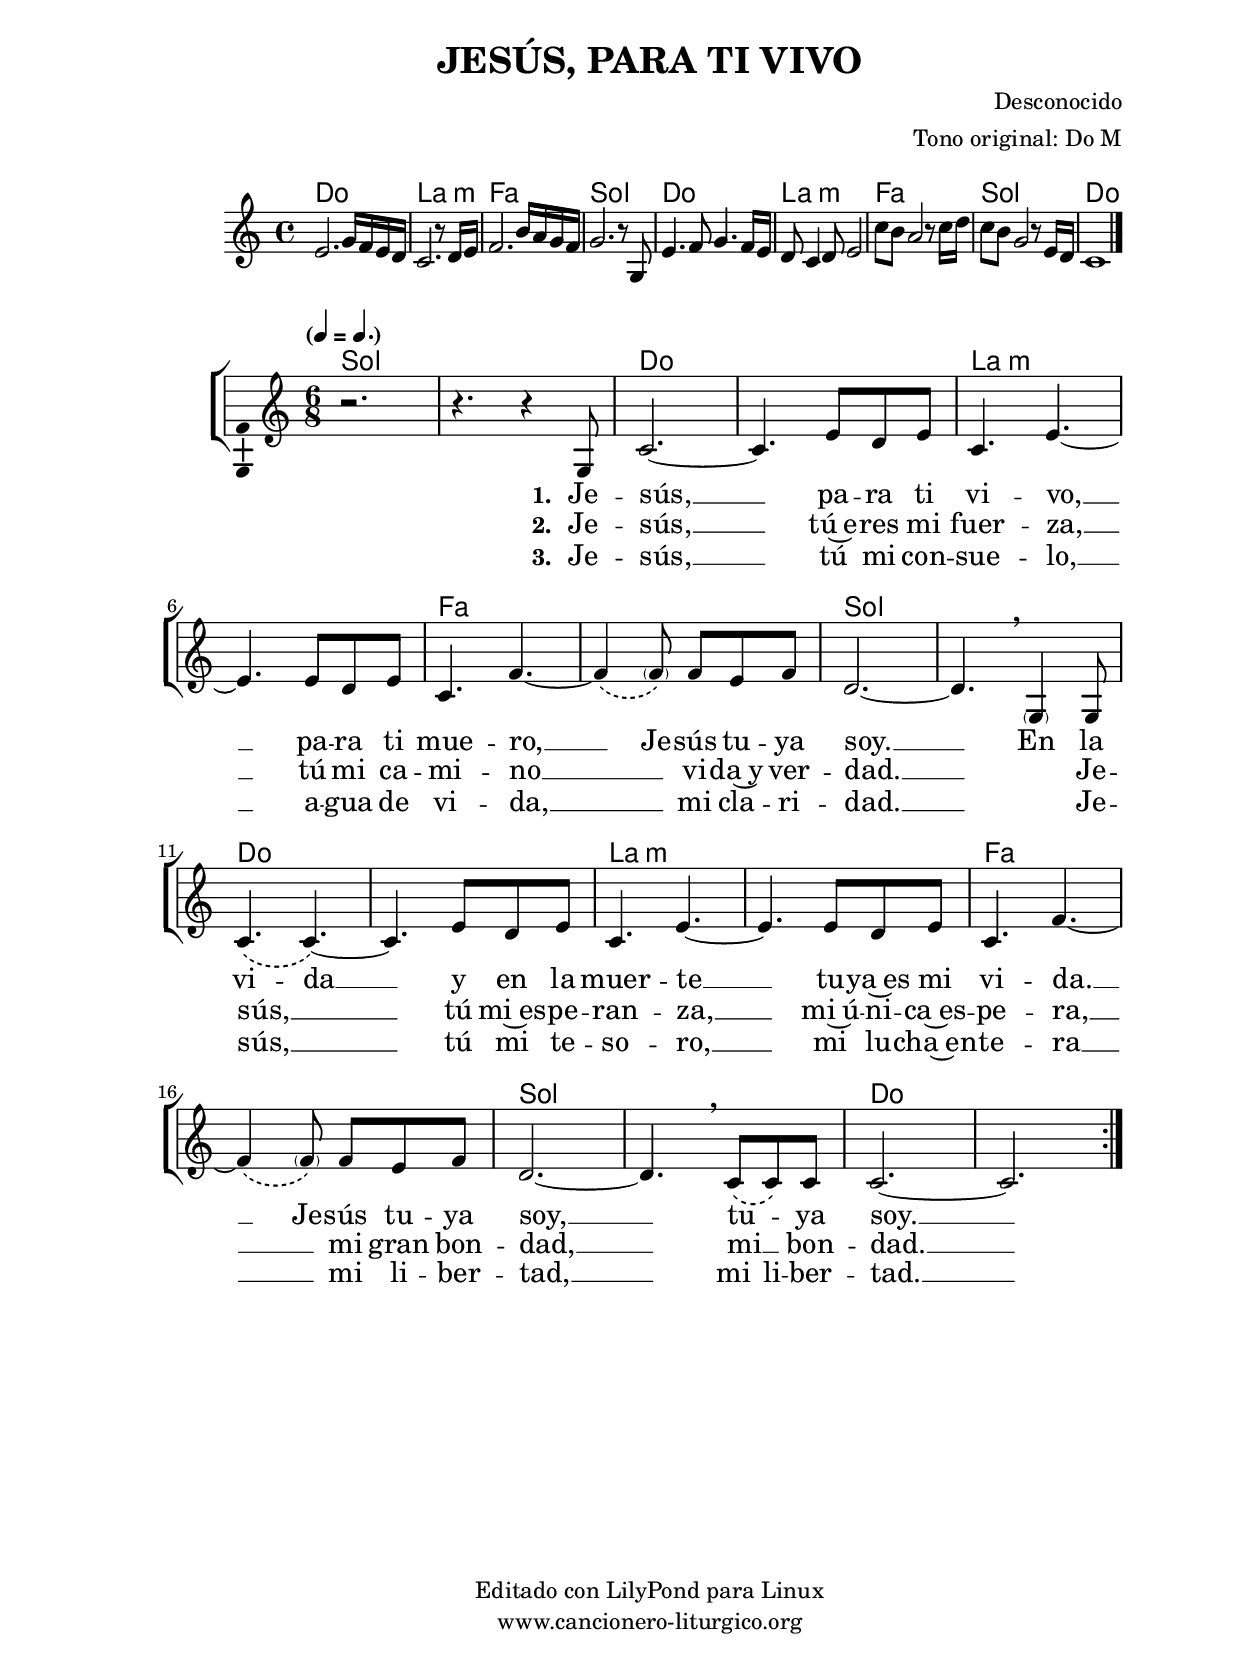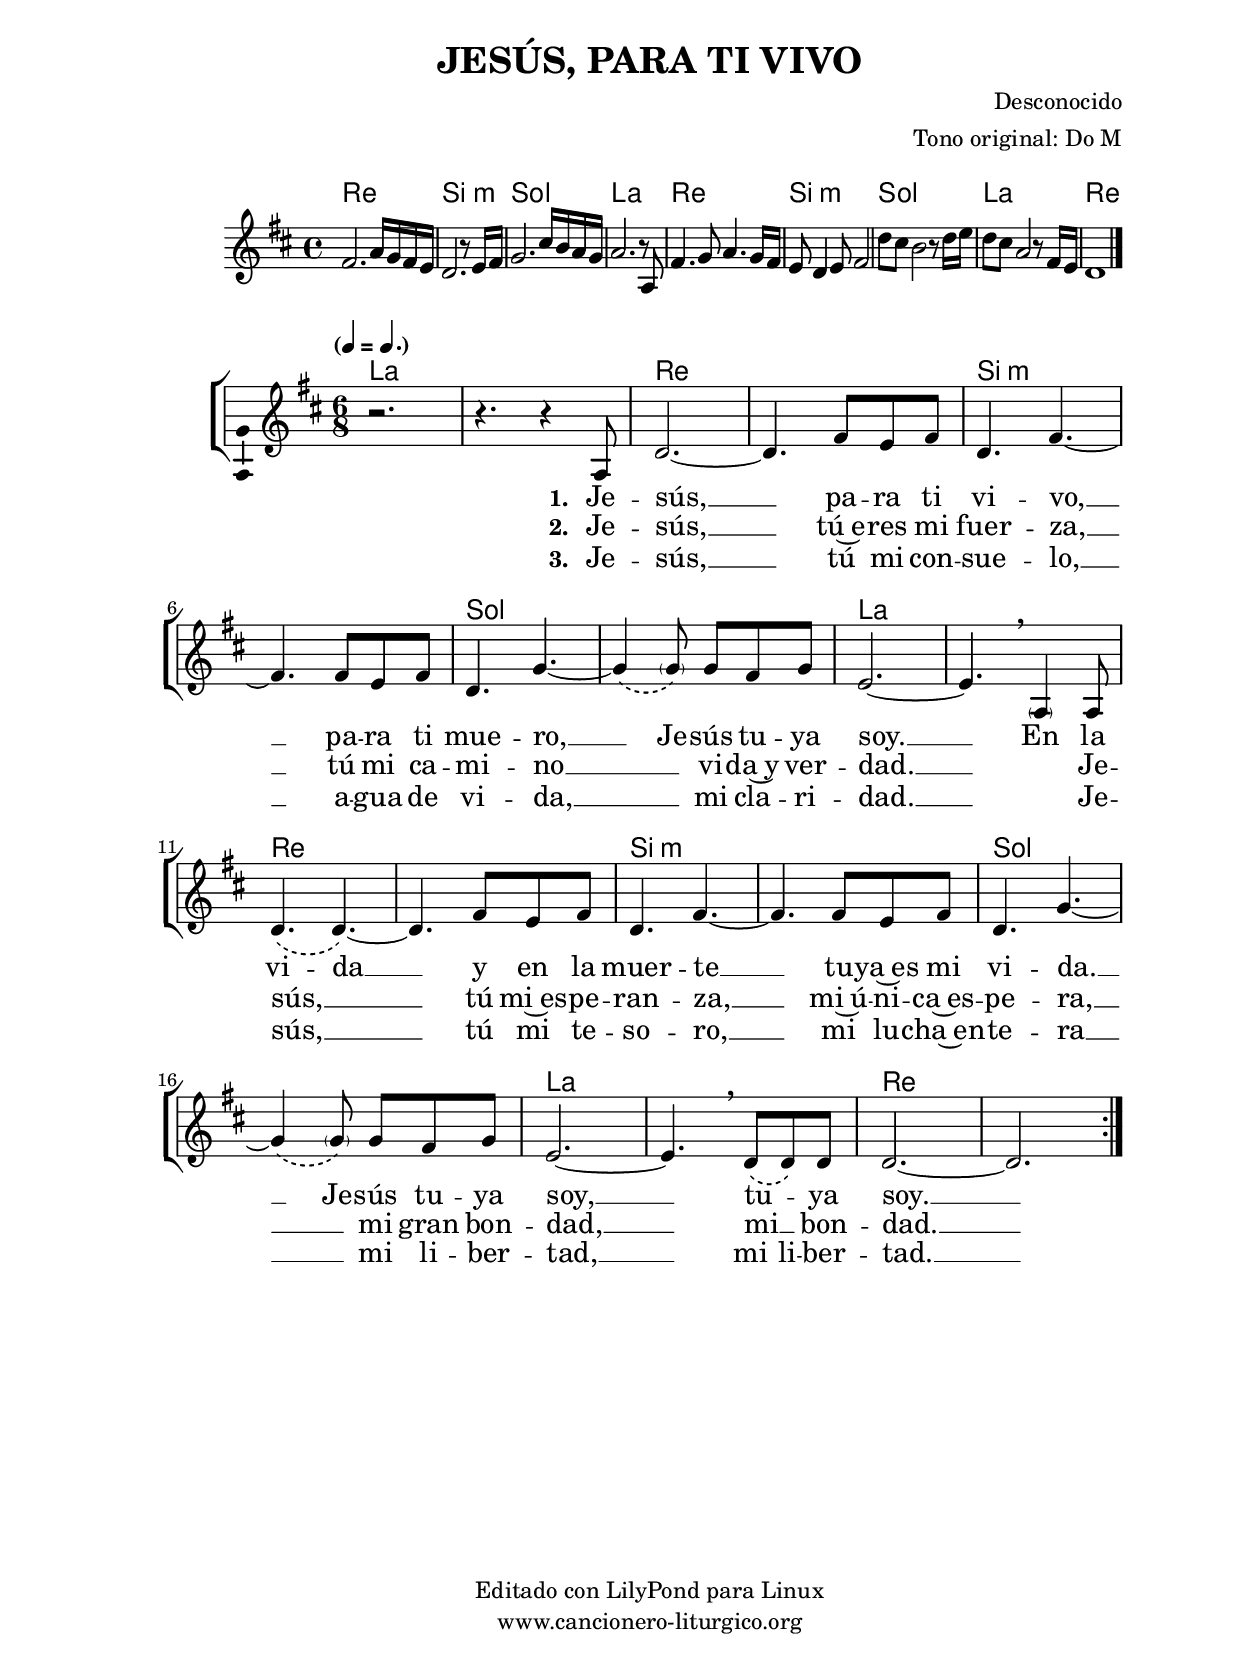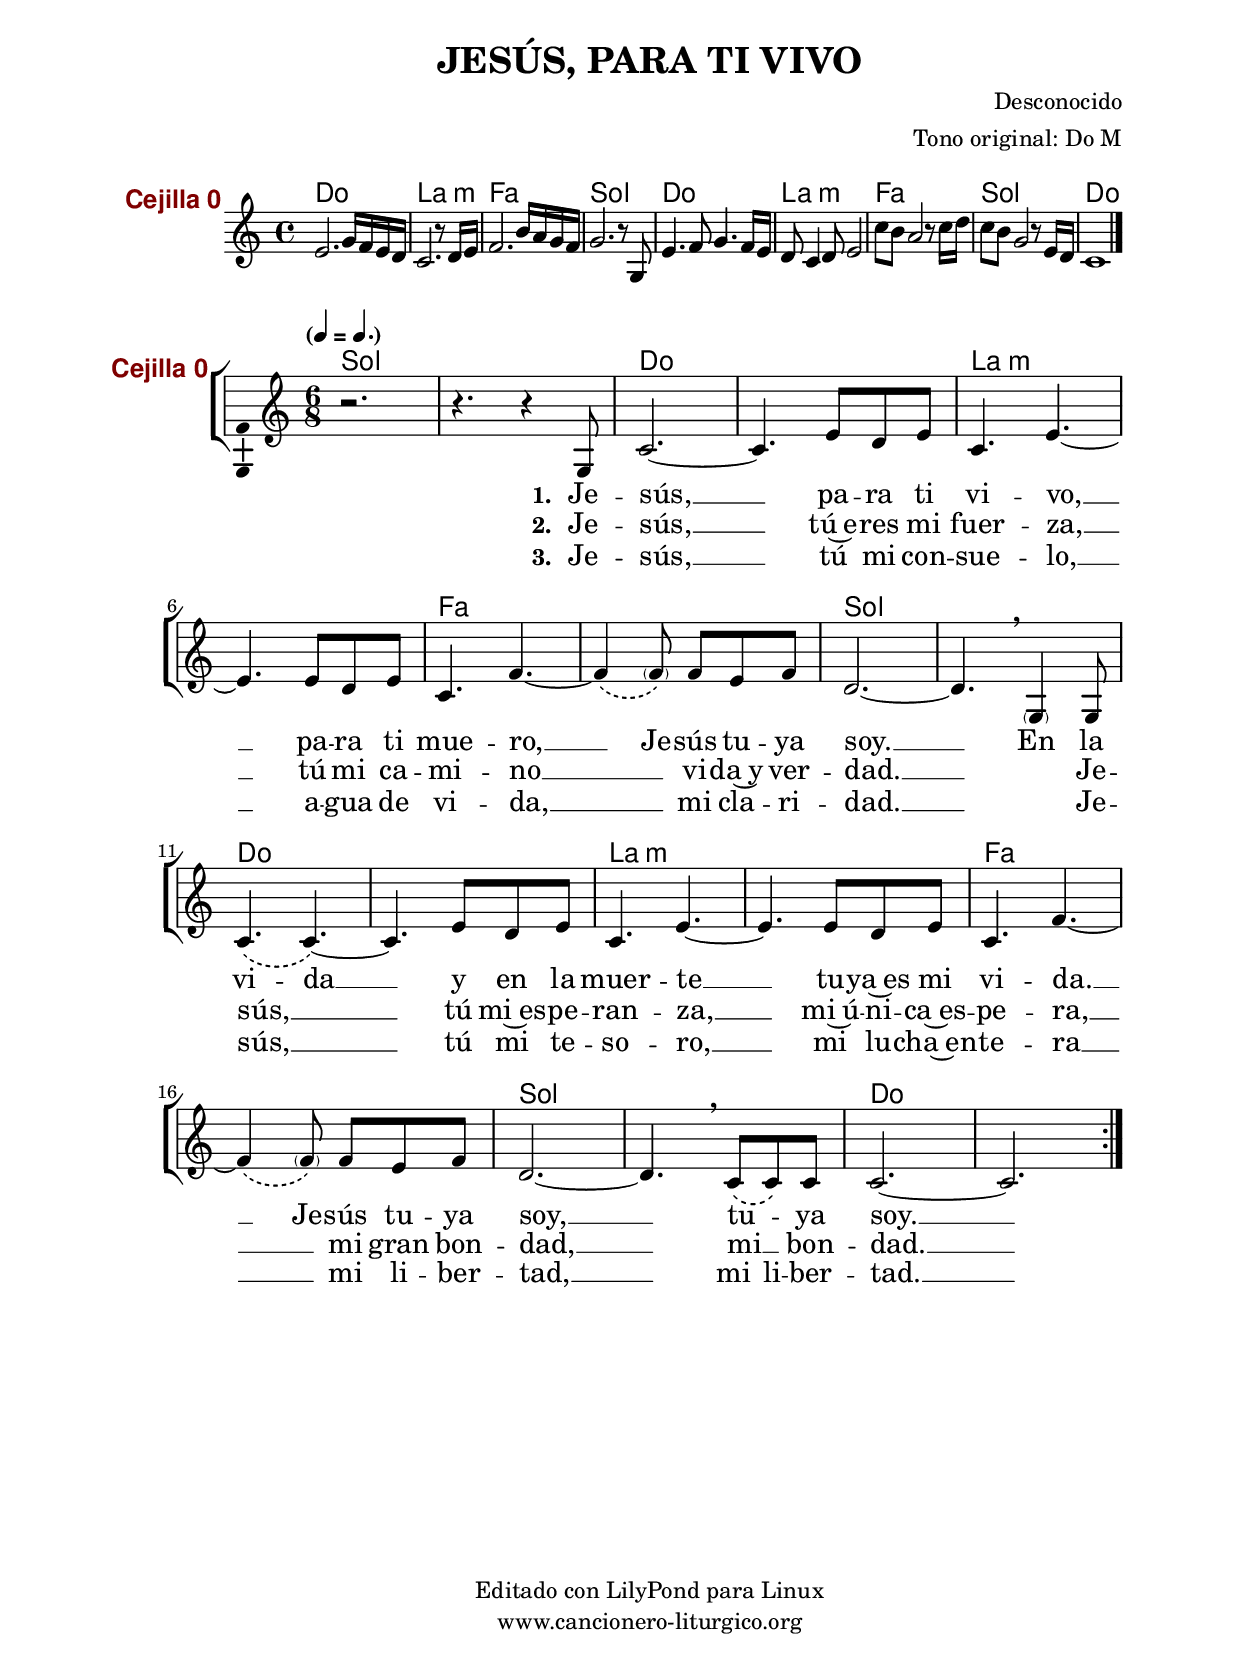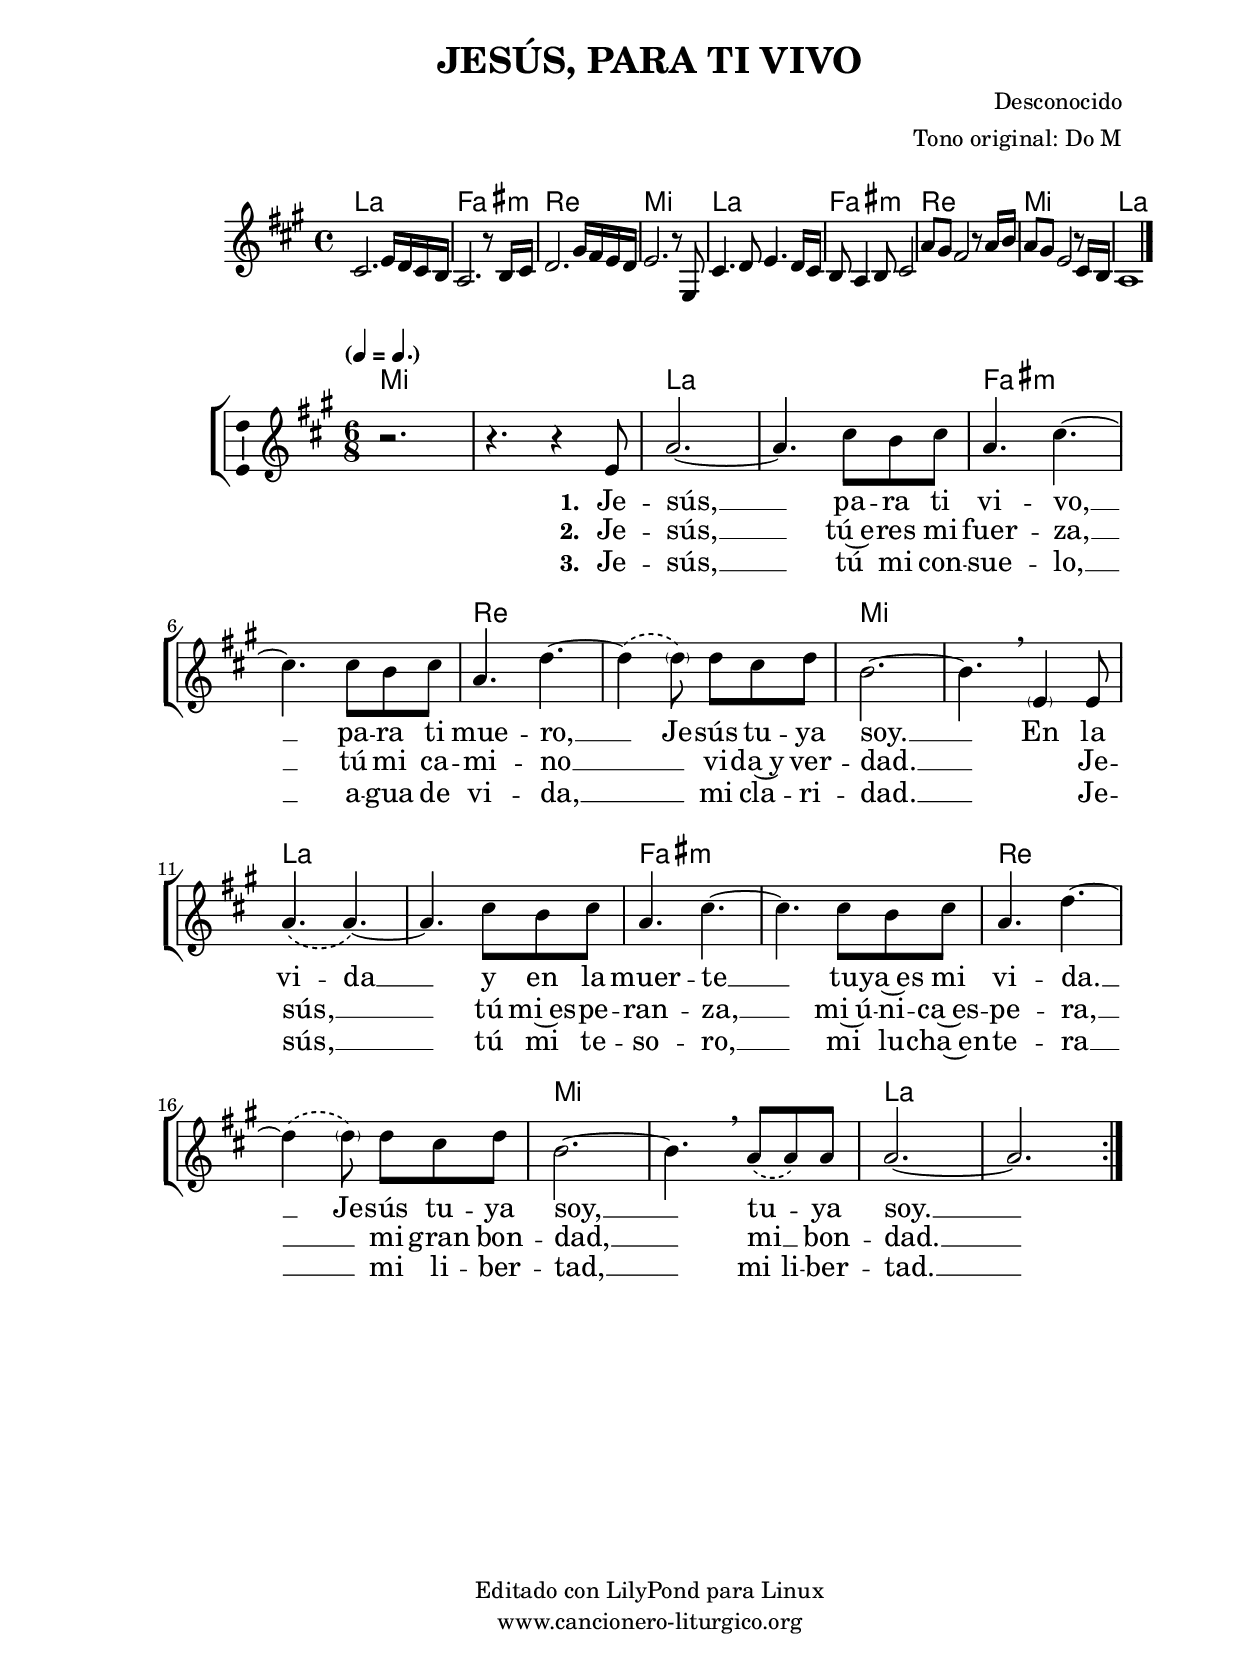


%versión de lilypond para la que se ha escrito esta partitura:
\version "2.16.0"

	%Tamaño papel
	#(set-default-paper-size "a4")
	%Tamaño partitura
	#(set-global-staff-size 20)
	%No responde al pulsar sobre una nota
	#(ly:set-option 'point-and-click #f)

%parámetros del encabezamiento:
\header {
	title = "JESÚS, PARA TI VIVO"
	subtitle = ""
	composer = "Desconocido"
	poet = ""
	meter = ""
	arranger = "Tono original: Do M"
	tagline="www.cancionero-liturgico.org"
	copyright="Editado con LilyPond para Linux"
	tiempo = ""
	usos = "Gracias"
	letra = ""
	}

%parámetros asociados al papel:
\paper  {
	oddHeaderMarkup = \markup {\fill-line { \on-the-fly #not-first-page \fromproperty #'header:title \on-the-fly #not-first-page \fromproperty #'header:composer }}
	evenHeaderMarkup = \markup {\fill-line { \fromproperty #'header:composer \fromproperty #'header:title }}
	#(set-paper-size "a4")
	print-page-number = ##f
	first-page-number = 1
	print-first-page-number = ##f
%	head-separation = 3.0 \cm
	top-margin = 2.0 \cm
	bottom-margin = 0.5\cm
%%%	bottom-margin = -1.0\cm
	left-margin = 3.0 \cm
	line-width = 16.0 \cm 
	indent = 8\mm
	interscoreline = 2.\mm
	between-system-space = 15\mm
%	para que las partituras no llenen la hoja:
	ragged-bottom = ##t
%	idem para la última hoja:
	ragged-last-bottom = ##f
%	para que las partituras llenen el ancho del papel:
	ragged-last = ##f
	after-title-space = 2.5 \cm
%page-count=1
system-count=4

	%Flexible Vertical Spacing
%	markup-markup-spacing =
%	#'((basic-distance . 15) (minimum-distance . 15) (padding . 3))
	markup-system-spacing =
	#'((basic-distance . 15) (minimum-distance . 15) (padding . 3))
	system-system-spacing =
	#'((basic-distance . 15) (minimum-distance . 15) (padding . 3))
	score-system-spacing =
	#'((basic-distance . 15) (minimum-distance . 15) (padding . 5))
%	top-system-spacing = % header
%	#'((basic-distance . 8) (minimum-distance . 0) (padding . 3))
%	top-markup-spacing =
%	#'((basic-distance . 20) (minimum-distance . 20) (padding . 3))
	last-bottom-spacing = % footer
	#'((basic-distance . 5) (minimum-distance . 5) (padding . 3))
%	score-markup-spacing =
%	#'((basic-distance . 16) (minimum-distance . 13) (padding . 3))

	}


%parámetros que afectan a toda la partitura:
global =  {
	%clave de sol (G):
	\clef G
	%armadura:
%	\transpose c b
	\key c \major
%	\tempo 4=75
	\set Score.tempoHideNote = ##t
	}


acordesintro = {
	\italianChords
	\chordmode {
%	\transpose c b
{

c1 a:m f g
c1 a:m f g
c1

}
}
}

melodiaintro = 

%	\transpose c b
{
	\relative c'{
	\time 4/4

\tempo 4=75

e2. g16 f e d
c2. r8 d16 e
f2. b16 a g f
g2. r8 g,8

e'4. f8 g4. f16 e
d8 c4 d8 e2
c'8 b a2 r8 c16 d
c8 b g2 r8 e16 d
c1

\bar "|."
}
}


acordes = {
	\italianChords
	\chordmode {
%	\transpose c b
{

\repeat volta 3 {
g1.
c1. a:m f g
c1. a:m f g
c1.
}

	}
	}
}

melodia = 
%	\transpose c b
{
	\relative c'{

\time 6/8

\phrasingSlurDashed

\repeat volta 3 {

%Imprimo el cambio de tempo
\tempo \markup {
   \concat {
      (
      \smaller \general-align #Y #DOWN \note #"4" #1
      " = "
      \smaller \general-align #Y #DOWN \note #"4." #1
      )
      }
   }

%Cambio tempo, paso de compás binario a ternario
\tempo 4.=75

r2.
r4. r4 g8
c2.~
c4. e8 d e
c4. e~
e4. e8 d e
c4. f~
f4 \( \parenthesize f8\) f e f
d2.~
d4. \breathe \parenthesize g,4 g8
c4. \(c4.\)~
c4. e8 d e
c4. e~
e4. e8 d e
c4. f~
f4 \( \parenthesize f8\) f e f
d2.~
d4. \breathe c8 \(c\) c
c2.~
c2.

}

%%%\bar "|."
	}
	}


texto = \lyricmode {
\set stanza =#"1. " 

Je -- sús, __ pa -- ra ti vi -- vo, __
pa -- ra ti mue -- ro, __ Je -- sús tu -- ya soy. __
En la vi -- da __ y en la muer -- te __
tu -- ya~es mi vi -- da. __
Je -- sús tu -- ya soy, __ tu -- _ ya soy. __

	}

textodos = \lyricmode {
\set stanza =#"2. " 

Je -- sús, __ tú~e -- res mi fuer -- za, __
tú mi ca -- mi -- no __ _ vi -- da~y ver -- dad. __
"  " Je -- sús, __ _ tú mi~es -- pe -- ran -- za, __
mi~ú -- ni -- ca~es -- pe -- ra, __ _
mi gran bon -- dad, __ mi __ _ bon -- dad. __

}

textotres = \lyricmode {
\set stanza =#"3. " 

Je -- sús, __ tú mi con -- sue -- lo, __
a -- gua de vi -- da, __ _ mi cla -- ri -- dad. __
"  " Je -- sús, __ _ tú mi te -- so -- ro, __
mi lu -- cha~en -- te -- ra __ _
mi li -- ber -- tad, __ mi li -- ber -- tad. __

}


acordesintroStaff = \context ChordNames = acordesintroStaff <<
	\set chordChanges = ##t
	\acordesintro
	>>

acordesStaff = \context ChordNames = acordesStaff <<
	\set chordChanges = ##t
	\acordes
	>>


%%%%%%%%%%%%%%%%%%%%%%%%%%%%%%%%%%% CEJILLA %%%%%%%%%%%%%%%%%%%%%%%%%%%%%%%%%%%
acordesintrocejilla = {
%%%	\override ChordNames.ChordName #'font-size = #-1
%%%	\override ChordNames.ChordName #'font-series = #'bold
	\transpose c c {
		\acordesintro
		}
	}

acordesintrocejillaStaff = \context ChordNames = acordesintrocejillaStaff <<
	\set Staff.instrumentName = \markup \with-color #darkred \larger \bold \sans "Cejilla 0"
	\set chordChanges = ##t
	\acordesintrocejilla
	>>
acordescejilla = {
%%%	\override ChordNames.ChordName #'font-size = #-1
%%%	\override ChordNames.ChordName #'font-series = #'bold
	\transpose c c {
		\acordes
		}
	}

acordescejillaStaff = \context ChordNames = acordescejillaStaff <<
	\set Staff.instrumentName = \markup \with-color #darkred \larger \bold \sans "Cejilla 0"
	\set chordChanges = ##t
	\acordescejilla
	>>
%%%%%%%%%%%%%%%%%%%%%%%%%%%%%%%%%%% CEJILLA %%%%%%%%%%%%%%%%%%%%%%%%%%%%%%%%%%%


vozintroStaff = \context Voice = vozintroStaff
<<
	\override Staff.StaffSymbol #'staff-space = #(magstep -0.35)
	\set Staff.midiInstrument = #"english horn"
	\set Staff.midiMinimumVolume = #0.7
	\set Staff.midiMaximumVolume = #0.9
	\global
	\melodiaintro
	>>

vozStaff = \context Voice = vozStaff
\with {\consists "Ambitus_engraver"}
<<
%	\set Staff.instrumentName = ""
%	\set Staff.shortInstrumentName = ""
%	\set Staff.midiInstrument = #"clarinet"
%	\set Staff.midiInstrument = #"cello"
%	\set Staff.midiInstrument = #"flute"
	\set Staff.midiInstrument = #"electric guitar (jazz)"
%	\set Staff.midiInstrument = #"english horn"
%	\set Staff.midiInstrument = #"violin"
%	\set Staff.midiInstrument = #"glockenspiel"
	\set Staff.midiMinimumVolume = #0.7
	\set Staff.midiMaximumVolume = #0.9
	\global
	\melodia
	>>


textoStaff = \context Lyrics = textoStaff <<
	\lyricsto vozStaff \texto
	>>

textodosStaff = \context Lyrics = textodosStaff <<
	\lyricsto vozStaff \textodos
	>>

textotresStaff = \context Lyrics = textotresStaff <<
	\lyricsto vozStaff \textotres
	>>


\book {
	\score {
		\context ChoirStaff {
%			\override StaffGroup.SystemStartBracket #'collapse-height = #1
%			\override Score.SystemStartBar #'collapse-height = #1
			<<
			\acordesintroStaff
			\vozintroStaff
			>>
			}
		\layout {
system-count=1
	    		\context {
				\Lyrics
				\override LyricText #'font-size = #2
				}
	   		 \context {
				\Score
				\override StaffSymbol #'staff-space = #(magstep +3)
				}
			}
		}
	\score {
		\context ChoirStaff {
			\override StaffGroup.SystemStartBracket #'collapse-height = #1
			\override Score.SystemStartBar #'collapse-height = #1
			<<
			\acordesStaff
			\vozStaff
			\textoStaff
			\textodosStaff
			\textotresStaff
			>>
			}
		\layout {
	    		\context {
				\Lyrics
				\override LyricText #'font-size = #2
				}
	   		 \context {
				\Score
				%fontSize = #3
				\override StaffSymbol #'staff-space = #(magstep +3)
				%\override Beam #'thickness = #0.55
				%\override SpacingSpanner #'spacing-increment = #1.0
				%\override Slur #'height-limit = #1.5
				}
			}
		}
	\score {
		\unfoldRepeats
		\context ChoirStaff {
			<<
			\acordesintroStaff
			\vozintroStaff
			>>
			<<
			\acordesStaff
			\vozStaff
			>>
			}
		\midi {
	  		\context {
	  			\Score
				tempoWholesPerMinute = #(ly:make-moment 70 4)
				}
			}
		}
	}


%Partitura para guitarra
#(define output-suffix "G")
\book {
	\score {
		\context ChoirStaff {
%			\override StaffGroup.SystemStartBracket #'collapse-height = #1
%			\override Score.SystemStartBar #'collapse-height = #1
			<<
			\acordesintrocejillaStaff
			\vozintroStaff
			>>
			}
		\layout {
system-count=1
%%%%%%%%%%%%%%%%%%%%%%%%%%%%%%%%%%% CEJILLA %%%%%%%%%%%%%%%%%%%%%%%%%%%%%%%%%%%
			\context {
				\ChordNames \consists Instrument_name_engraver
				}
%%%%%%%%%%%%%%%%%%%%%%%%%%%%%%%%%%% CEJILLA %%%%%%%%%%%%%%%%%%%%%%%%%%%%%%%%%%%
	    		\context {
				\Lyrics
				\override LyricText #'font-size = #2
				}
	   		 \context {
				\Score
				\override StaffSymbol #'staff-space = #(magstep +3)
				}
			}
		}
	\score {
		\context ChoirStaff {
			\override StaffGroup.SystemStartBracket #'collapse-height = #1
			\override Score.SystemStartBar #'collapse-height = #1
			<<
			\acordescejillaStaff
			\vozStaff
			\textoStaff
			\textodosStaff
			\textotresStaff
			>>
			}
		\layout {
%%%%%%%%%%%%%%%%%%%%%%%%%%%%%%%%%%% CEJILLA %%%%%%%%%%%%%%%%%%%%%%%%%%%%%%%%%%%
			\context {
				\ChordNames \consists Instrument_name_engraver
				}
%%%%%%%%%%%%%%%%%%%%%%%%%%%%%%%%%%% CEJILLA %%%%%%%%%%%%%%%%%%%%%%%%%%%%%%%%%%%
	    		\context {
				\Lyrics
				\override LyricText #'font-size = #2
				}
	   		 \context {
				\Score
				%fontSize = #3
				\override StaffSymbol #'staff-space = #(magstep +3)
				%\override Beam #'thickness = #0.55
				%\override SpacingSpanner #'spacing-increment = #1.0
				%\override Slur #'height-limit = #1.5
				}
			}
		}
	}


#(define output-suffix "C")
\book {
	\score {
		\context ChoirStaff {
%			\override StaffGroup.SystemStartBracket #'collapse-height = #1
%			\override Score.SystemStartBar #'collapse-height = #1
\transpose c d
			<<
			\acordesintroStaff
			\vozintroStaff
			>>
			}
		\layout {
system-count=1
	    		\context {
				\Lyrics
				\override LyricText #'font-size = #2
				}
	   		 \context {
				\Score
				\override StaffSymbol #'staff-space = #(magstep +3)
				}
			}
		}
	\score {
		\context ChoirStaff {
			\override StaffGroup.SystemStartBracket #'collapse-height = #1
			\override Score.SystemStartBar #'collapse-height = #1
\transpose c d
			<<
			\acordesStaff
			\vozStaff
			\textoStaff
			\textodosStaff
			\textotresStaff
			>>
			}
		\layout {
	    		\context {
				\Lyrics
				\override LyricText #'font-size = #2
				}
	   		 \context {
				\Score
				%fontSize = #3
				\override StaffSymbol #'staff-space = #(magstep +3)
				%\override Beam #'thickness = #0.55
				%\override SpacingSpanner #'spacing-increment = #1.0
				%\override Slur #'height-limit = #1.5
				}
			}
		}
	}


#(define output-suffix "S")
\book {
	\score {
		\context ChoirStaff {
%			\override StaffGroup.SystemStartBracket #'collapse-height = #1
%			\override Score.SystemStartBar #'collapse-height = #1
\transpose c a,
			<<
			\acordesintroStaff
			\vozintroStaff
			>>
			}
		\layout {
system-count=1
	    		\context {
				\Lyrics
				\override LyricText #'font-size = #2
				}
	   		 \context {
				\Score
				\override StaffSymbol #'staff-space = #(magstep +3)
				}
			}
		}
	\score {
		\context ChoirStaff {
			\override StaffGroup.SystemStartBracket #'collapse-height = #1
			\override Score.SystemStartBar #'collapse-height = #1
\transpose c a
			<<
			\acordesStaff
			\vozStaff
			\textoStaff
			\textodosStaff
			\textotresStaff
			>>
			}
		\layout {
	    		\context {
				\Lyrics
				\override LyricText #'font-size = #2
				}
	   		 \context {
				\Score
				%fontSize = #3
				\override StaffSymbol #'staff-space = #(magstep +3)
				%\override Beam #'thickness = #0.55
				%\override SpacingSpanner #'spacing-increment = #1.0
				%\override Slur #'height-limit = #1.5
				}
			}
		}
	}

